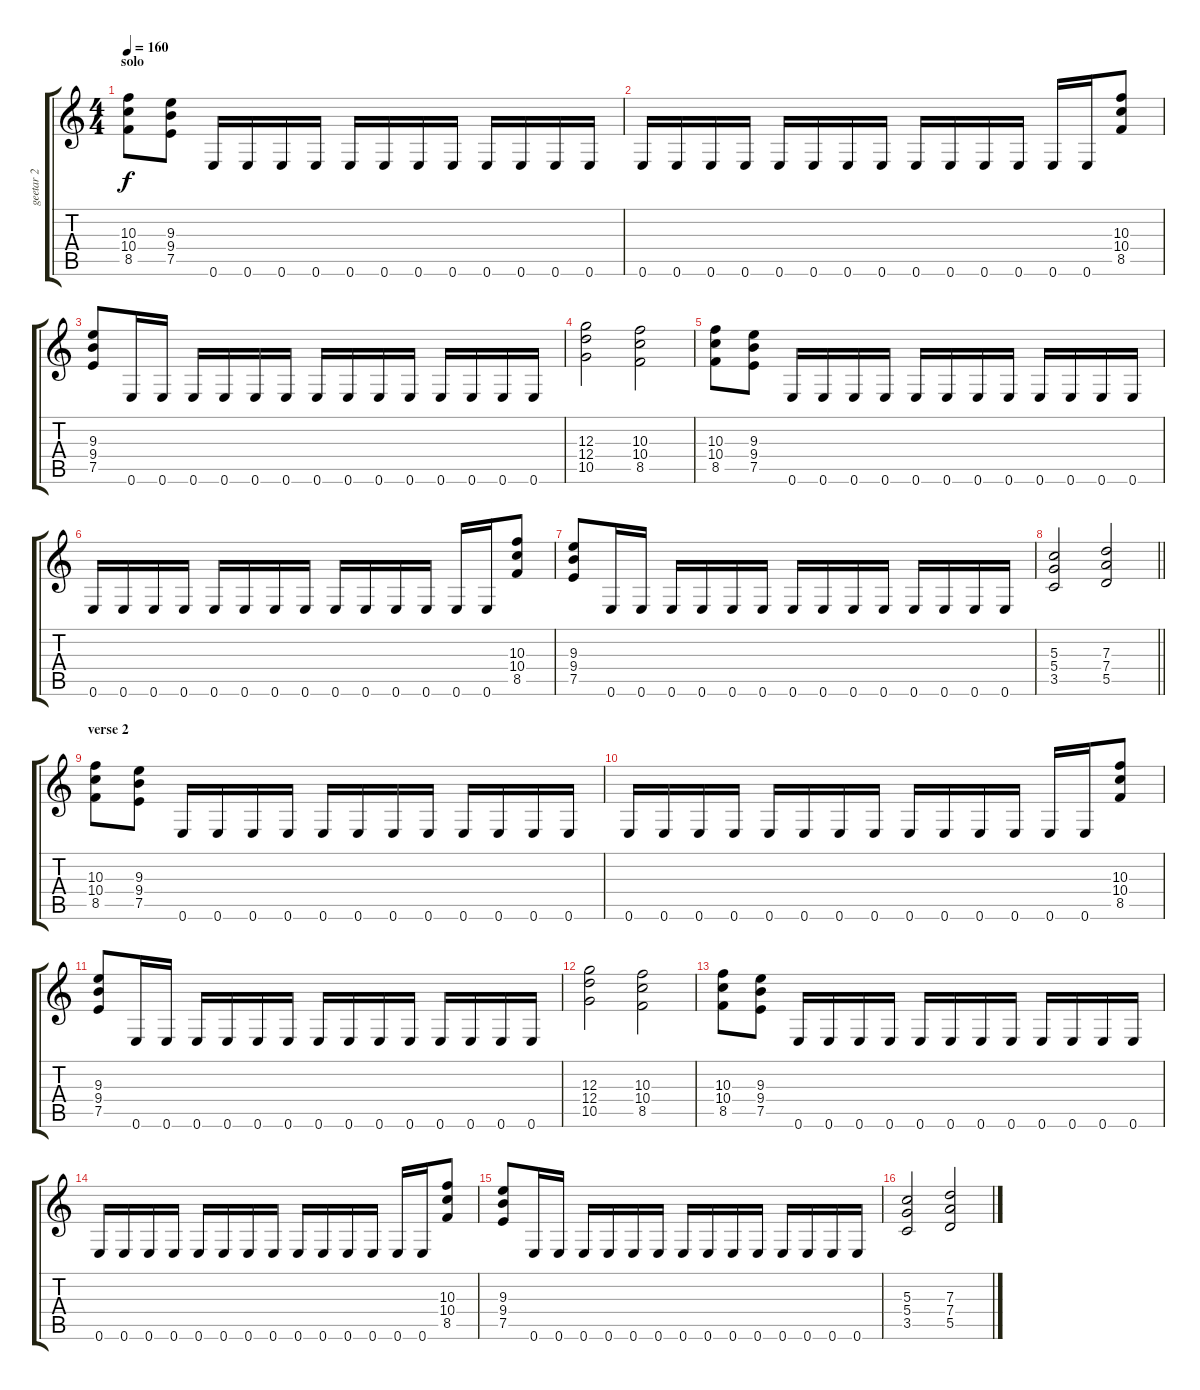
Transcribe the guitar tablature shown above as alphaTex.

\track ("geetar 2" "geetar 2") {instrument distortionguitar}
\staff {score tabs}
\tuning (E4 B3 G3 D3 A2 E2) {hide}
\ts (4 4)
\section ("" "solo")
\tempo 160
\clef g2
\ks c
(10.3 10.4 8.5).8{dy f} (9.3 9.4 7.5).8 0.6.16 0.6.16 0.6.16 0.6.16 0.6.16 0.6.16 0.6.16 0.6.16 0.6.16 0.6.16 0.6.16 0.6.16 |
0.6.16 0.6.16 0.6.16 0.6.16 0.6.16 0.6.16 0.6.16 0.6.16 0.6.16 0.6.16 0.6.16 0.6.16 0.6.16 0.6.16 (10.3 10.4 8.5).8 |
(9.3 9.4 7.5).8 0.6.16 0.6.16 0.6.16 0.6.16 0.6.16 0.6.16 0.6.16 0.6.16 0.6.16 0.6.16 0.6.16 0.6.16 0.6.16 0.6.16 |
(12.3 12.4 10.5).2 (10.3 10.4 8.5).2 |
(10.3 10.4 8.5).8 (9.3 9.4 7.5).8 0.6.16 0.6.16 0.6.16 0.6.16 0.6.16 0.6.16 0.6.16 0.6.16 0.6.16 0.6.16 0.6.16 0.6.16 |
0.6.16 0.6.16 0.6.16 0.6.16 0.6.16 0.6.16 0.6.16 0.6.16 0.6.16 0.6.16 0.6.16 0.6.16 0.6.16 0.6.16 (10.3 10.4 8.5).8 |
(9.3 9.4 7.5).8 0.6.16 0.6.16 0.6.16 0.6.16 0.6.16 0.6.16 0.6.16 0.6.16 0.6.16 0.6.16 0.6.16 0.6.16 0.6.16 0.6.16 |
\barLineRight lightlight
(5.3 5.4 3.5).2 (7.3 7.4 5.5).2 |
\section ("" "verse 2")
(10.3 10.4 8.5).8 (9.3 9.4 7.5).8 0.6.16 0.6.16 0.6.16 0.6.16 0.6.16 0.6.16 0.6.16 0.6.16 0.6.16 0.6.16 0.6.16 0.6.16 |
0.6.16 0.6.16 0.6.16 0.6.16 0.6.16 0.6.16 0.6.16 0.6.16 0.6.16 0.6.16 0.6.16 0.6.16 0.6.16 0.6.16 (10.3 10.4 8.5).8 |
(9.3 9.4 7.5).8 0.6.16 0.6.16 0.6.16 0.6.16 0.6.16 0.6.16 0.6.16 0.6.16 0.6.16 0.6.16 0.6.16 0.6.16 0.6.16 0.6.16 |
(12.3 12.4 10.5).2 (10.3 10.4 8.5).2 |
(10.3 10.4 8.5).8 (9.3 9.4 7.5).8 0.6.16 0.6.16 0.6.16 0.6.16 0.6.16 0.6.16 0.6.16 0.6.16 0.6.16 0.6.16 0.6.16 0.6.16 |
0.6.16 0.6.16 0.6.16 0.6.16 0.6.16 0.6.16 0.6.16 0.6.16 0.6.16 0.6.16 0.6.16 0.6.16 0.6.16 0.6.16 (10.3 10.4 8.5).8 |
(9.3 9.4 7.5).8 0.6.16 0.6.16 0.6.16 0.6.16 0.6.16 0.6.16 0.6.16 0.6.16 0.6.16 0.6.16 0.6.16 0.6.16 0.6.16 0.6.16 |
(5.3 5.4 3.5).2 (7.3 7.4 5.5).2
